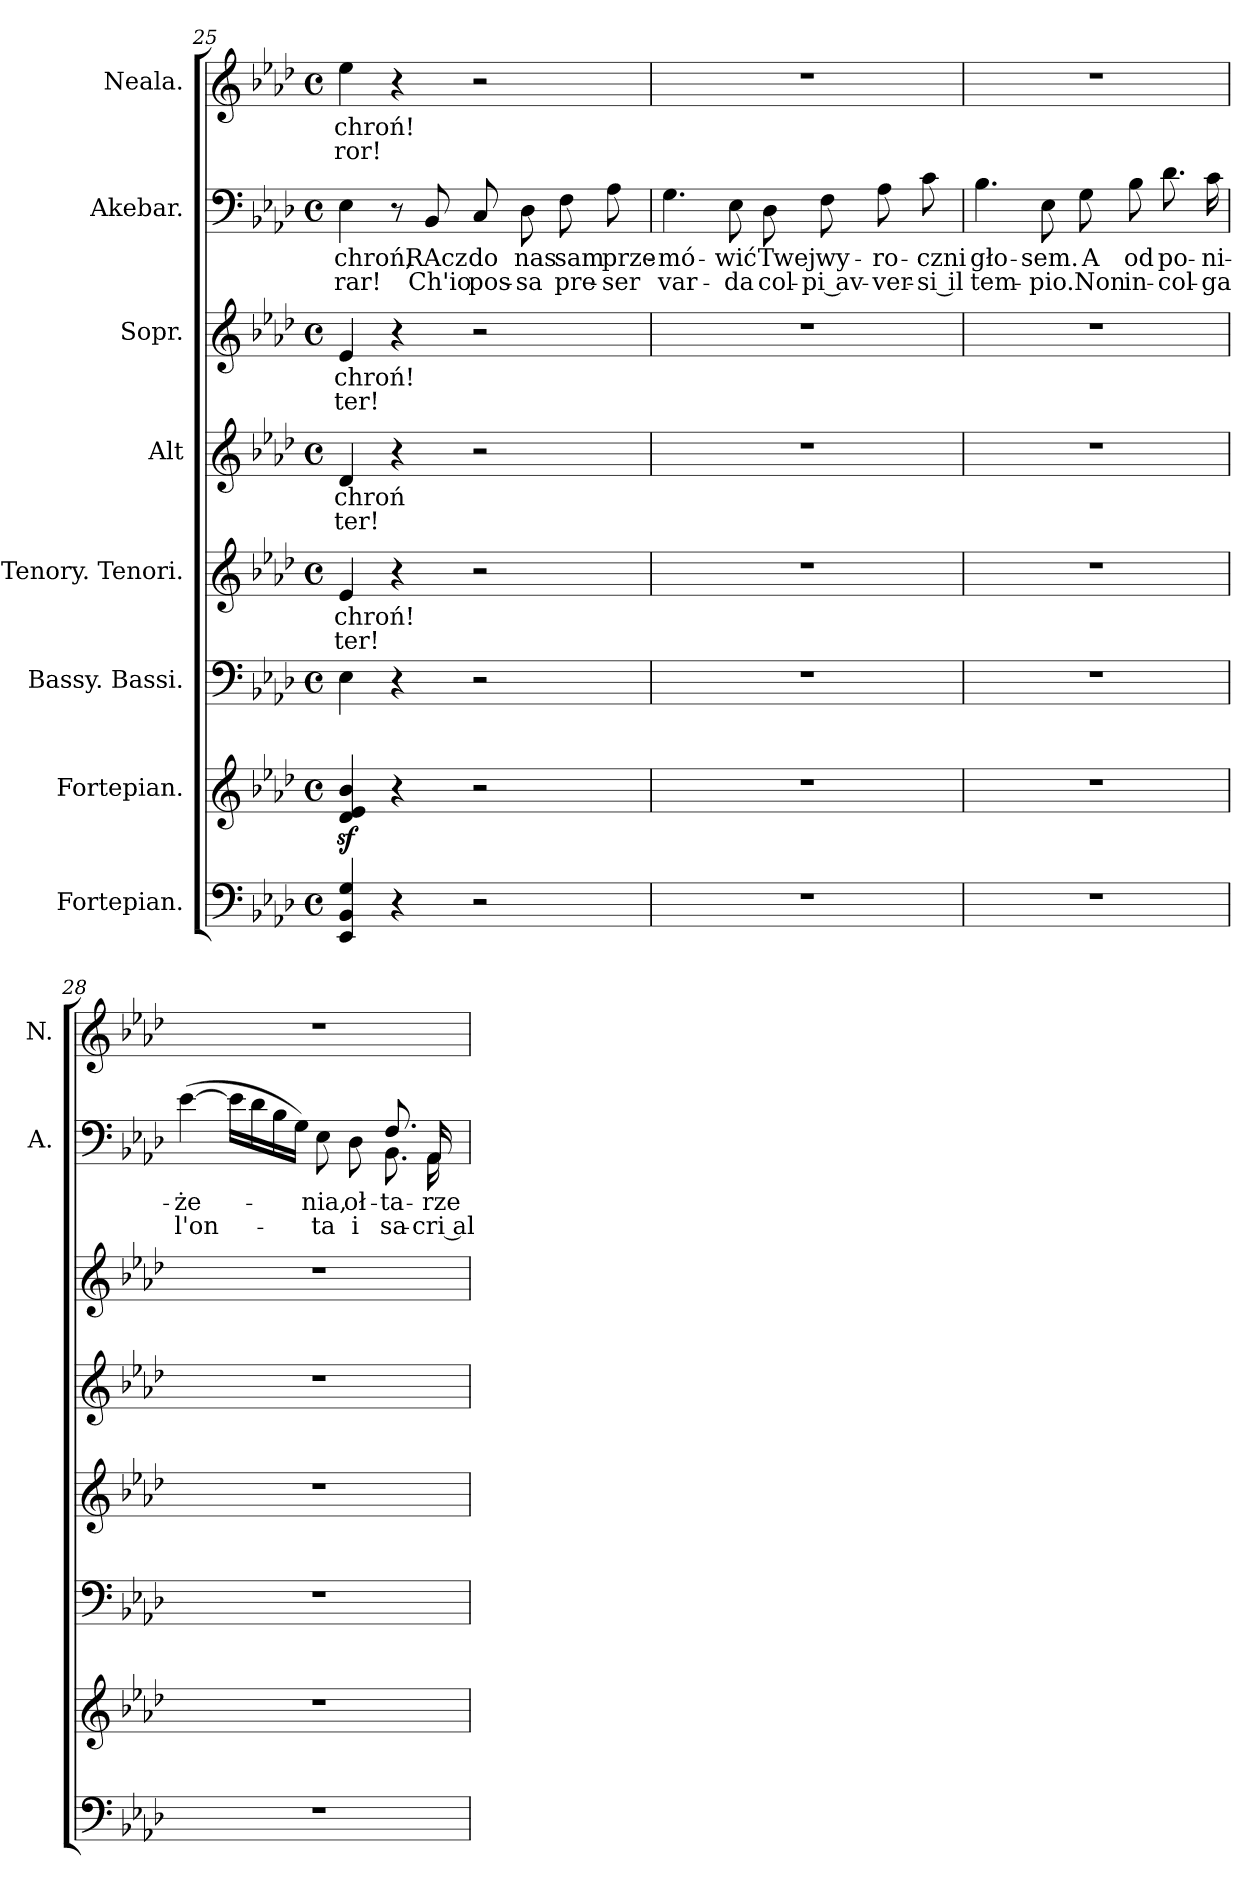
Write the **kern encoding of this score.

**kern	**kern	**kern	**kern	**text	**text	**kern	**text	**text	**kern	**text	**text	**kern	**text	**text	**kern	**text	**text
*part8	*part7	*part6	*part5	*part5	*part5	*part4	*part4	*part4	*part3	*part3	*part3	*part2	*part2	*part2	*part1	*part1	*part1
*staff8	*staff7	*staff6	*staff5	*staff5	*staff5	*staff4	*staff4	*staff4	*staff3	*staff3	*staff3	*staff2	*staff2	*staff2	*staff1	*staff1	*staff1
*I"Fortepian.	*I"Fortepian.	*I"Bassy. Bassi.	*I"Tenory. Tenori.	*	*	*I"Alt	*	*	*I"Sopr.	*	*	*I"Akebar.	*	*	*I"Neala.	*	*
*	*	*	*	*	*	*	*	*	*	*	*	*I'A.	*	*	*I'N.	*	*
*clefF4	*clefG2	*clefF4	*clefG2	*	*	*clefG2	*	*	*clefG2	*	*	*clefF4	*	*	*clefG2	*	*
*k[b-e-a-d-]	*k[b-e-a-d-]	*k[b-e-a-d-]	*k[b-e-a-d-]	*	*	*k[b-e-a-d-]	*	*	*k[b-e-a-d-]	*	*	*k[b-e-a-d-]	*	*	*k[b-e-a-d-]	*	*
*A-:	*A-:	*A-:	*A-:	*	*	*A-:	*	*	*A-:	*	*	*A-:	*	*	*A-:	*	*
*M4/4	*M4/4	*M4/4	*M4/4	*	*	*M4/4	*	*	*M4/4	*	*	*M4/4	*	*	*M4/4	*	*
*met(c)	*met(c)	*met(c)	*met(c)	*	*	*met(c)	*	*	*met(c)	*	*	*met(c)	*	*	*met(c)	*	*
=25	=25	=25	=25	=25	=25	=25	=25	=25	=25	=25	=25	=25	=25	=25	=25	=25	=25
4EE-/ 4BB-/ 4G/	4d-z/ 4e-z/ 4b-z/	4E-\	4e-/	chroń!	-ter!	4d-/	chroń	-ter!	4e-/	chroń!	-ter!	4E-\	chroń,	-rar!	4ee-\	chroń!	-ror!
4r	4r	4r	4r	.	.	4r	.	.	4r	.	.	8r	.	.	4r	.	.
.	.	.	.	.	.	.	.	.	.	.	.	8BB-/	RAcz	Ch'io	.	.	.
2r	2r	2r	2r	.	.	2r	.	.	2r	.	.	8C/	do	pos-	2r	.	.
.	.	.	.	.	.	.	.	.	.	.	.	8D-\	nas	-sa	.	.	.
.	.	.	.	.	.	.	.	.	.	.	.	8F\	sam	pre-	.	.	.
.	.	.	.	.	.	.	.	.	.	.	.	8A-\	prze-	-ser	.	.	.
=26	=26	=26	=26	=26	=26	=26	=26	=26	=26	=26	=26	=26	=26	=26	=26	=26	=26
1r	1r	1r	1r	.	.	1r	.	.	1r	.	.	4.G\	-mó-	var-	1r	.	.
.	.	.	.	.	.	.	.	.	.	.	.	8E-\	-wić	-da	.	.	.
.	.	.	.	.	.	.	.	.	.	.	.	8D-\	Twej	col-	.	.	.
.	.	.	.	.	.	.	.	.	.	.	.	8F\	wy-	-pi av-	.	.	.
.	.	.	.	.	.	.	.	.	.	.	.	8A-\	-ro-	-ver-	.	.	.
.	.	.	.	.	.	.	.	.	.	.	.	8c\	-czni	-si il	.	.	.
=27	=27	=27	=27	=27	=27	=27	=27	=27	=27	=27	=27	=27	=27	=27	=27	=27	=27
1r	1r	1r	1r	.	.	1r	.	.	1r	.	.	4.B-\	gło-	tem-	1r	.	.
.	.	.	.	.	.	.	.	.	.	.	.	8E-\	-sem.	-pio.	.	.	.
.	.	.	.	.	.	.	.	.	.	.	.	8G\	A	Non	.	.	.
.	.	.	.	.	.	.	.	.	.	.	.	8B-\	od	in-	.	.	.
.	.	.	.	.	.	.	.	.	.	.	.	8.d-\	po-	-col-	.	.	.
.	.	.	.	.	.	.	.	.	.	.	.	16c\	-ni-	-ga	.	.	.
=28	=28	=28	=28	=28	=28	=28	=28	=28	=28	=28	=28	=28	=28	=28	=28	=28	=28
*	*	*	*	*	*	*	*	*	*	*	*	*^	*	*	*	*	*
1r	1r	1r	1r	.	.	1r	.	.	1r	.	.	([4e-\	2ryy	-że-	l'on-	1r	.	.
.	.	.	.	.	.	.	.	.	.	.	.	16e-\LL]	.	.	.	.	.	.
.	.	.	.	.	.	.	.	.	.	.	.	16d-\	.	.	.	.	.	.
.	.	.	.	.	.	.	.	.	.	.	.	16B-\	.	.	.	.	.	.
.	.	.	.	.	.	.	.	.	.	.	.	16G\JJ)	.	.	.	.	.	.
.	.	.	.	.	.	.	.	.	.	.	.	8E-\	4ryy	-nia,	-ta	.	.	.
.	.	.	.	.	.	.	.	.	.	.	.	8D-\	.	oł-	i	.	.	.
.	.	.	.	.	.	.	.	.	.	.	.	8.F/	8.BB-\	-ta-	sa-	.	.	.
.	.	.	.	.	.	.	.	.	.	.	.	16AA-/	16AA-\	-rze	-cri al-	.	.	.
*	*	*	*	*	*	*	*	*	*	*	*	*v	*v	*	*	*	*	*
=	=	=	=	=	=	=	=	=	=	=	=	=	=	=	=	=	=
*-	*-	*-	*-	*-	*-	*-	*-	*-	*-	*-	*-	*-	*-	*-	*-	*-	*-
